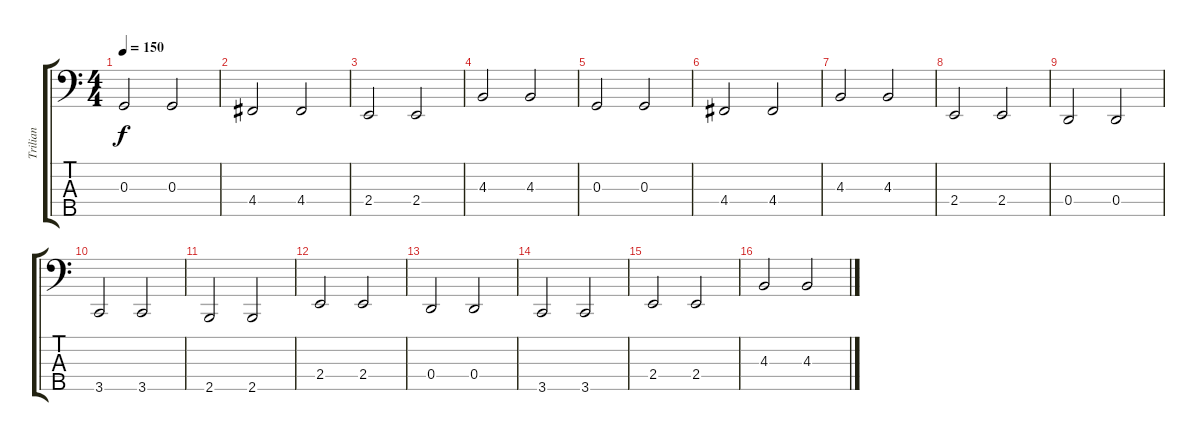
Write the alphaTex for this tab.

\track ("Trilian" "Trilian") {instrument electricbassfinger}
\staff {score tabs}
\tuning (F2 C2 G1 D1 A0) {hide}
\ts (4 4)
\tempo 150
\clef f4
\ks c
0.3.2{dy f} 0.3.2 |
4.4.2 4.4.2 |
2.4.2 2.4.2 |
4.3.2 4.3.2 |
0.3.2 0.3.2 |
4.4.2 4.4.2 |
4.3.2 4.3.2 |
2.4.2 2.4.2 |
0.4.2 0.4.2 |
3.5.2 3.5.2 |
2.5.2 2.5.2 |
2.4.2 2.4.2 |
0.4.2 0.4.2 |
3.5.2 3.5.2 |
2.4.2 2.4.2 |
4.3.2 4.3.2
